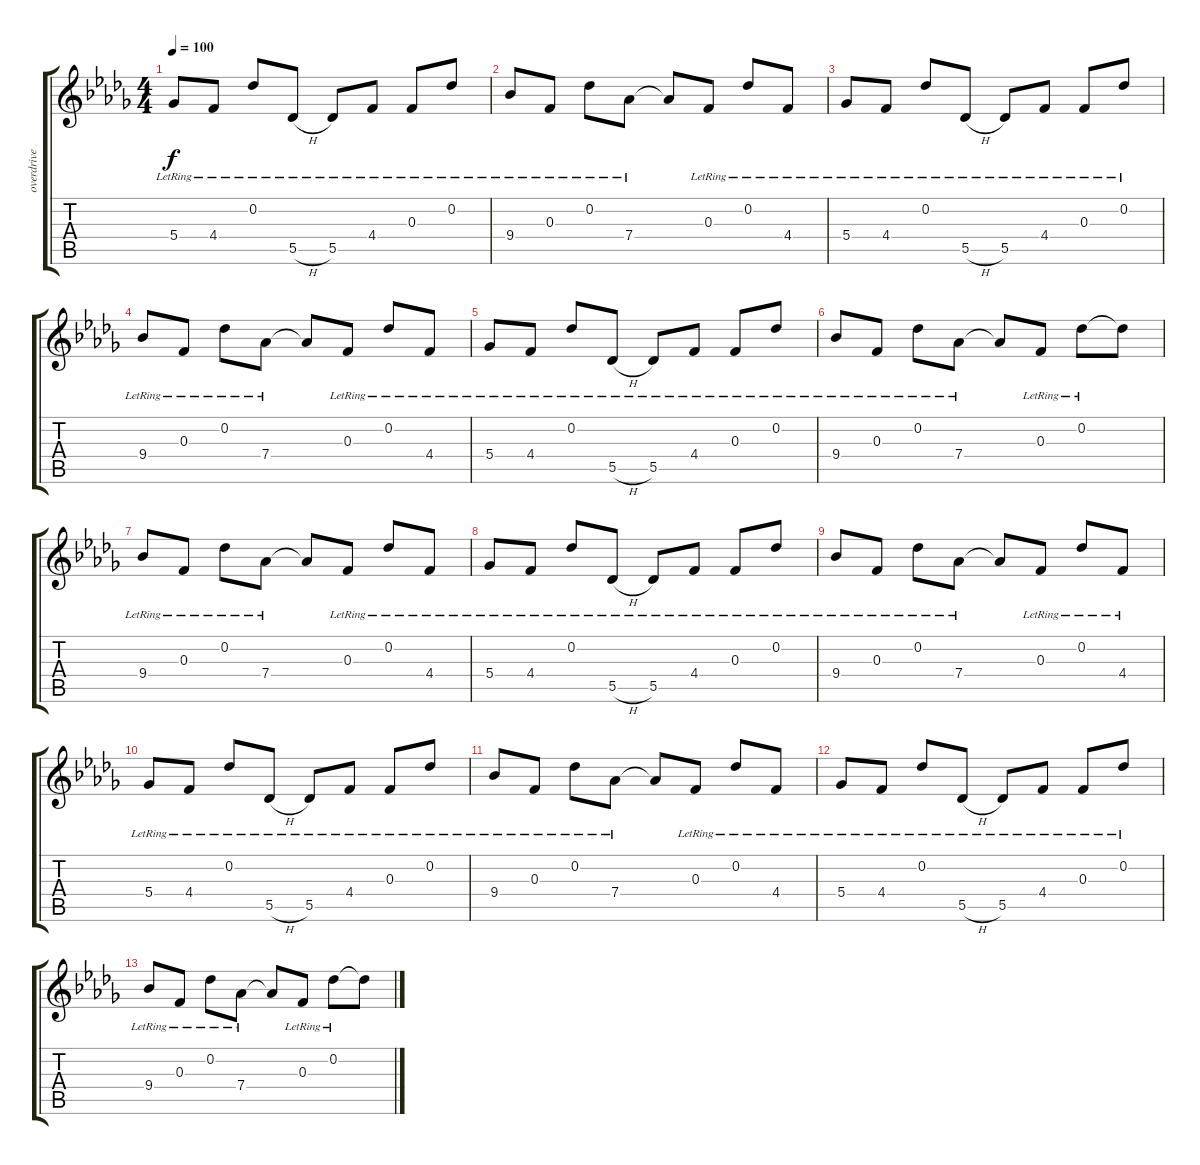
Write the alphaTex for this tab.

\track ("overdrive guitar" "overdrive ") {instrument overdrivenguitar}
\staff {score tabs}
\tuning (Db4 Db4 F3 Db3 Ab2 Db2) {hide}
\ts (4 4)
\tempo 100
\clef g2
\ks db
5.4{lr}.8{dy f} 4.4{lr}.8 0.2{lr}.8 5.5{h lr}.8 5.5{lr}.8 4.4{lr}.8 0.3{lr}.8 0.2{lr}.8 |
9.4{lr}.8 0.3{lr}.8 0.2{lr}.8 7.4{lr}.8 7.4{t}.8 0.3{lr}.8 0.2{lr}.8 4.4{lr}.8 |
5.4{lr}.8 4.4{lr}.8 0.2{lr}.8 5.5{h lr}.8 5.5{lr}.8 4.4{lr}.8 0.3{lr}.8 0.2{lr}.8 |
9.4{lr}.8 0.3{lr}.8 0.2{lr}.8 7.4{lr}.8 7.4{t}.8 0.3{lr}.8 0.2{lr}.8 4.4{lr}.8 |
5.4{lr}.8 4.4{lr}.8 0.2{lr}.8 5.5{h lr}.8 5.5{lr}.8 4.4{lr}.8 0.3{lr}.8 0.2{lr}.8 |
9.4{lr}.8 0.3{lr}.8 0.2{lr}.8 7.4{lr}.8 7.4{t}.8 0.3{lr}.8 0.2{lr}.8 0.2{t}.8 |
9.4{lr}.8 0.3{lr}.8 0.2{lr}.8 7.4{lr}.8 7.4{t}.8 0.3{lr}.8 0.2{lr}.8 4.4{lr}.8 |
5.4{lr}.8 4.4{lr}.8 0.2{lr}.8 5.5{h lr}.8 5.5{lr}.8 4.4{lr}.8 0.3{lr}.8 0.2{lr}.8 |
9.4{lr}.8 0.3{lr}.8 0.2{lr}.8 7.4{lr}.8 7.4{t}.8 0.3{lr}.8 0.2{lr}.8 4.4{lr}.8 |
5.4{lr}.8 4.4{lr}.8 0.2{lr}.8 5.5{h lr}.8 5.5{lr}.8 4.4{lr}.8 0.3{lr}.8 0.2{lr}.8 |
9.4{lr}.8 0.3{lr}.8 0.2{lr}.8 7.4{lr}.8 7.4{t}.8 0.3{lr}.8 0.2{lr}.8 4.4{lr}.8 |
5.4{lr}.8 4.4{lr}.8 0.2{lr}.8 5.5{h lr}.8 5.5{lr}.8 4.4{lr}.8 0.3{lr}.8 0.2{lr}.8 |
9.4{lr}.8 0.3{lr}.8 0.2{lr}.8 7.4{lr}.8 7.4{t}.8 0.3{lr}.8 0.2{lr}.8 0.2{t}.8
